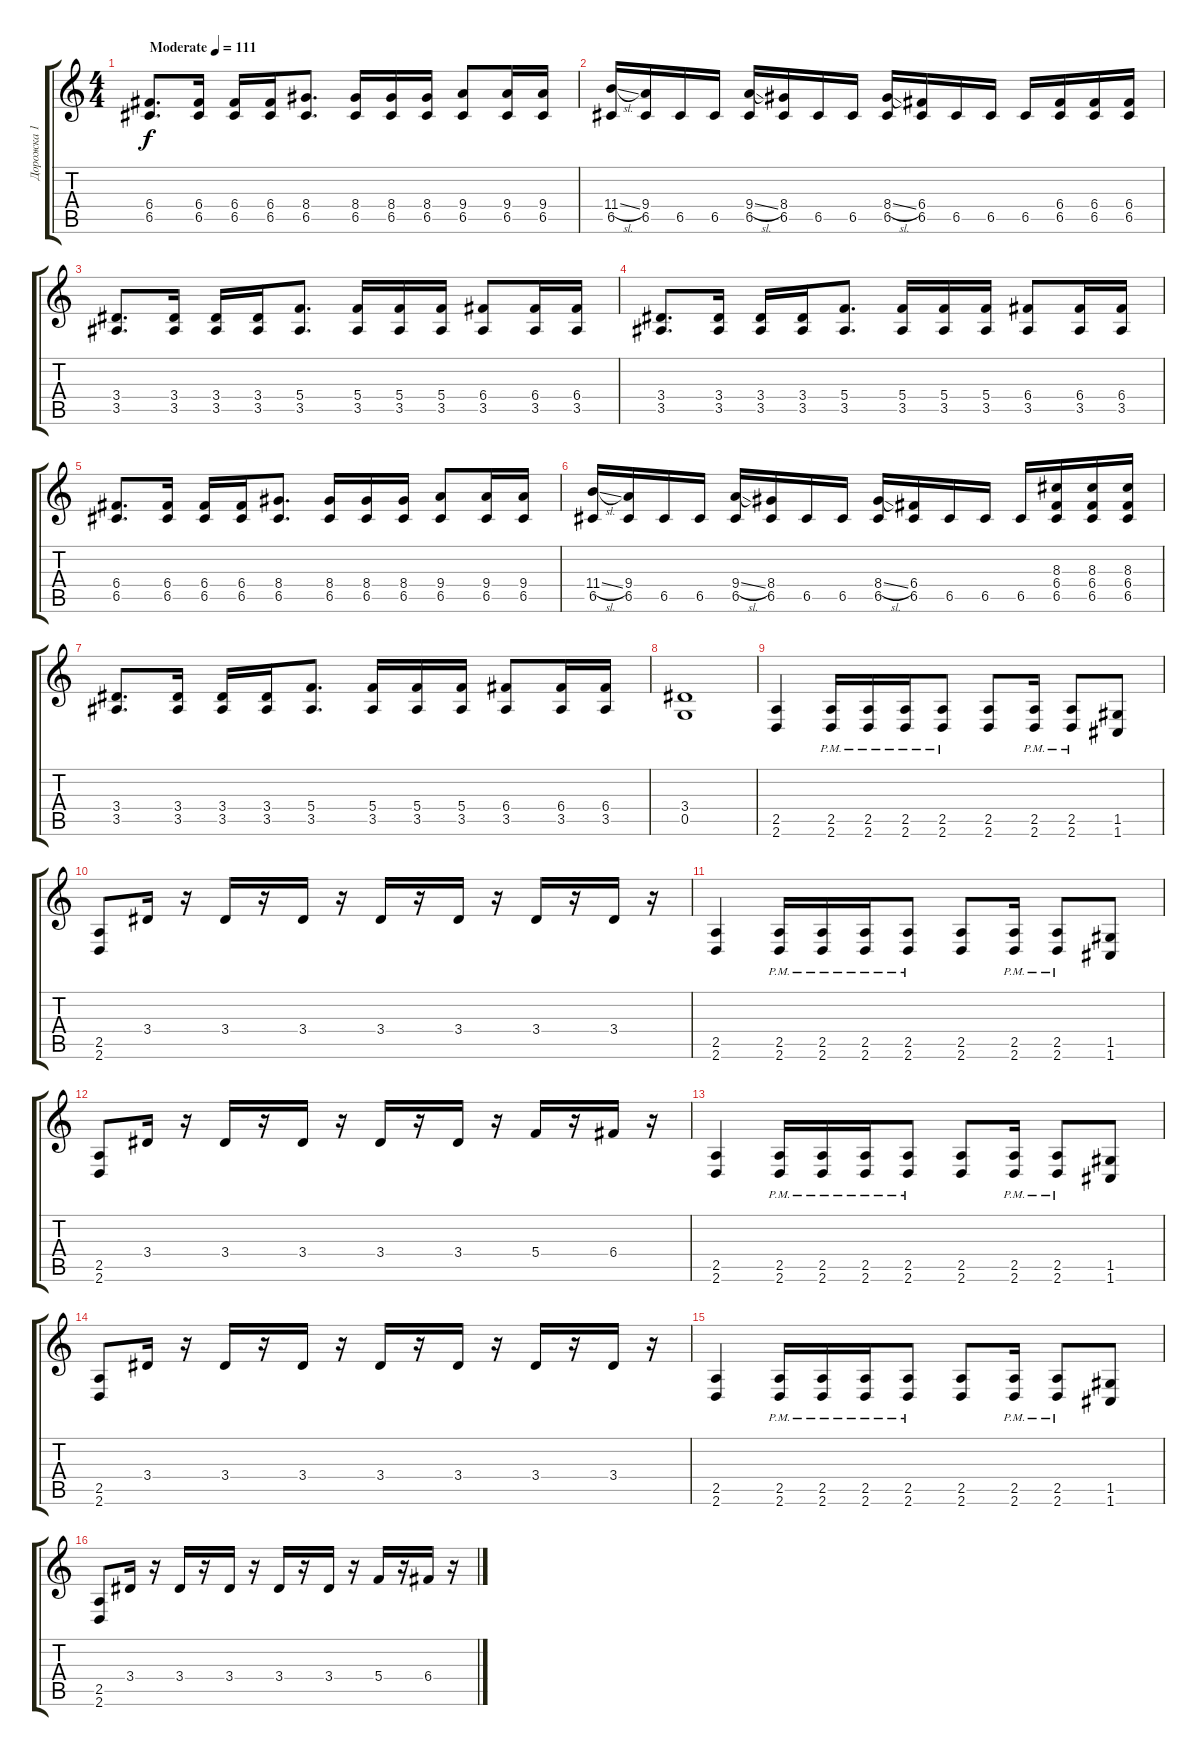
\track ("Дорожка 1" "Дорожка 1") {instrument electricguitarjazz}
\staff {score tabs}
\tuning (D4 A3 F3 C3 G2 C2) {hide}
\ts (4 4)
\tempo (111 "Moderate")
\clef g2
\ks c
(6.4 6.5).8{d dy f instrument electricguitarjazz} (6.4 6.5).16 (6.4 6.5).16 (6.4 6.5).16 (8.4 6.5).8{d} (8.4 6.5).16 (8.4 6.5).16 (8.4 6.5).16 (9.4 6.5).8 (9.4 6.5).16 (9.4 6.5).16 |
(11.4{sl} 6.5).16 (9.4 6.5).16 6.5.16 6.5.16 (9.4{sl} 6.5).16 (8.4 6.5).16 6.5.16 6.5.16 (8.4{sl} 6.5).16 (6.4 6.5).16 6.5.16 6.5.16 6.5.16 (6.4 6.5).16 (6.4 6.5).16 (6.4 6.5).16 |
(3.4 3.5).8{d} (3.4 3.5).16 (3.4 3.5).16 (3.4 3.5).16 (5.4 3.5).8{d} (5.4 3.5).16 (5.4 3.5).16 (5.4 3.5).16 (6.4 3.5).8 (6.4 3.5).16 (6.4 3.5).16 |
(3.4 3.5).8{d} (3.4 3.5).16 (3.4 3.5).16 (3.4 3.5).16 (5.4 3.5).8{d} (5.4 3.5).16 (5.4 3.5).16 (5.4 3.5).16 (6.4 3.5).8 (6.4 3.5).16 (6.4 3.5).16 |
(6.4 6.5).8{d} (6.4 6.5).16 (6.4 6.5).16 (6.4 6.5).16 (8.4 6.5).8{d} (8.4 6.5).16 (8.4 6.5).16 (8.4 6.5).16 (9.4 6.5).8 (9.4 6.5).16 (9.4 6.5).16 |
(11.4{sl} 6.5).16 (9.4 6.5).16 6.5.16 6.5.16 (9.4{sl} 6.5).16 (8.4 6.5).16 6.5.16 6.5.16 (8.4{sl} 6.5).16 (6.4 6.5).16 6.5.16 6.5.16 6.5.16 (8.3 6.4 6.5).16 (8.3 6.4 6.5).16 (8.3 6.4 6.5).16 |
(3.4 3.5).8{d} (3.4 3.5).16 (3.4 3.5).16 (3.4 3.5).16 (5.4 3.5).8{d} (5.4 3.5).16 (5.4 3.5).16 (5.4 3.5).16 (6.4 3.5).8 (6.4 3.5).16 (6.4 3.5).16 |
(3.4 0.5).1 |
(2.5 2.6).4{instrument distortionguitar} (2.5{pm} 2.6{pm}).16 (2.5{pm} 2.6{pm}).16 (2.5{pm} 2.6{pm}).16 (2.5{pm} 2.6{pm}).8 (2.5 2.6).8 (2.5{pm} 2.6{pm}).16 (2.5{pm} 2.6{pm}).8 (1.5 1.6).8 |
(2.5 2.6).8 3.4.16 r.16 3.4.16 r.16 3.4.16 r.16 3.4.16 r.16 3.4.16 r.16 3.4.16 r.16 3.4.16 r.16 |
(2.5 2.6).4 (2.5{pm} 2.6{pm}).16 (2.5{pm} 2.6{pm}).16 (2.5{pm} 2.6{pm}).16 (2.5{pm} 2.6{pm}).8 (2.5 2.6).8 (2.5{pm} 2.6{pm}).16 (2.5{pm} 2.6{pm}).8 (1.5 1.6).8 |
(2.5 2.6).8 3.4.16 r.16 3.4.16 r.16 3.4.16 r.16 3.4.16 r.16 3.4.16 r.16 5.4.16 r.16 6.4.16 r.16 |
(2.5 2.6).4 (2.5{pm} 2.6{pm}).16 (2.5{pm} 2.6{pm}).16 (2.5{pm} 2.6{pm}).16 (2.5{pm} 2.6{pm}).8 (2.5 2.6).8 (2.5{pm} 2.6{pm}).16 (2.5{pm} 2.6{pm}).8 (1.5 1.6).8 |
(2.5 2.6).8 3.4.16 r.16 3.4.16 r.16 3.4.16 r.16 3.4.16 r.16 3.4.16 r.16 3.4.16 r.16 3.4.16 r.16 |
(2.5 2.6).4 (2.5{pm} 2.6{pm}).16 (2.5{pm} 2.6{pm}).16 (2.5{pm} 2.6{pm}).16 (2.5{pm} 2.6{pm}).8 (2.5 2.6).8 (2.5{pm} 2.6{pm}).16 (2.5{pm} 2.6{pm}).8 (1.5 1.6).8 |
(2.5 2.6).8 3.4.16 r.16 3.4.16 r.16 3.4.16 r.16 3.4.16 r.16 3.4.16 r.16 5.4.16 r.16 6.4.16 r.16
